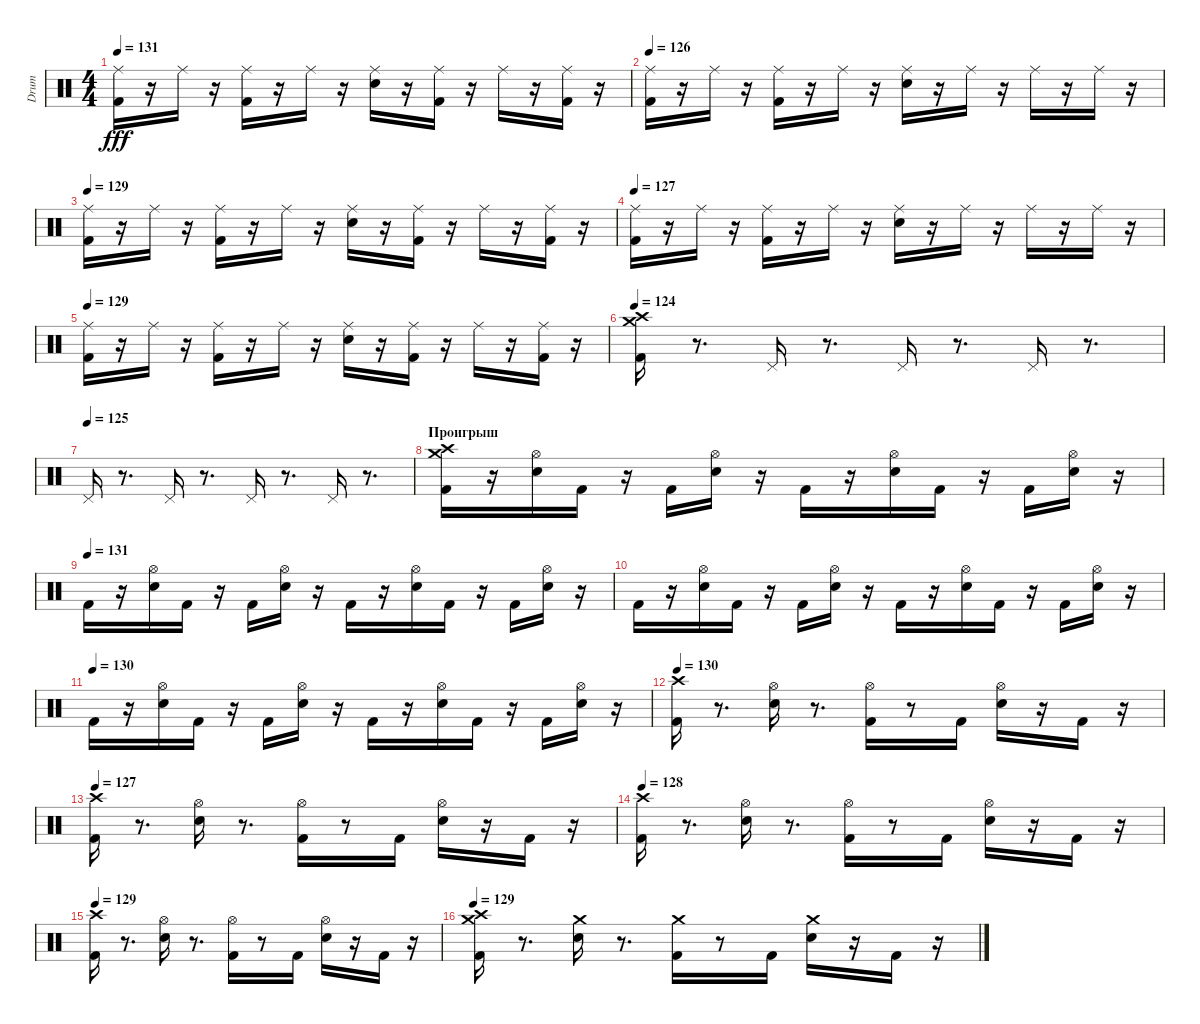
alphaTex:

\track ("Drum" "Drum") {instrument percussion}
\staff {score}
\articulation defaults
\ts (4 4)
\tempo 131
\clef neutral
\ks c
("Kick (hit) 2" "Ride (middle)").16{dy fff} r.16 "Ride (middle)".16 r.16 ("Kick (hit) 2" "Ride (middle)").16 r.16 "Ride (middle)".16 r.16 ("Electric Snare (hit)" "Ride (middle)").16 r.16 ("Kick (hit) 2" "Ride (middle)").16 r.16 "Ride (middle)".16 r.16 ("Kick (hit) 2" "Ride (middle)").16 r.16 |
\tempo 126
("Kick (hit) 2" "Ride (middle)").16 r.16 "Ride (middle)".16 r.16 ("Kick (hit) 2" "Ride (middle)").16 r.16 "Ride (middle)".16 r.16 ("Electric Snare (hit)" "Ride (middle)").16 r.16 "Ride (middle)".16 r.16 "Ride (middle)".16 r.16 "Ride (middle)".16 r.16 |
\tempo 129
("Kick (hit) 2" "Ride (middle)").16 r.16 "Ride (middle)".16 r.16 ("Kick (hit) 2" "Ride (middle)").16 r.16 "Ride (middle)".16 r.16 ("Electric Snare (hit)" "Ride (middle)").16 r.16 ("Kick (hit) 2" "Ride (middle)").16 r.16 "Ride (middle)".16 r.16 ("Kick (hit) 2" "Ride (middle)").16 r.16 |
\tempo 127
("Kick (hit) 2" "Ride (middle)").16 r.16 "Ride (middle)".16 r.16 ("Kick (hit) 2" "Ride (middle)").16 r.16 "Ride (middle)".16 r.16 ("Electric Snare (hit)" "Ride (middle)").16 r.16 "Ride (middle)".16 r.16 "Ride (middle)".16 r.16 "Ride (middle)".16 r.16 |
\tempo 129
("Kick (hit) 2" "Ride (middle)").16 r.16 "Ride (middle)".16 r.16 ("Kick (hit) 2" "Ride (middle)").16 r.16 "Ride (middle)".16 r.16 ("Electric Snare (hit)" "Ride (middle)").16 r.16 ("Kick (hit) 2" "Ride (middle)").16 r.16 "Ride (middle)".16 r.16 ("Kick (hit) 2" "Ride (middle)").16 r.16 |
\tempo 124
("Kick (hit) 2" "Crash medium (hit)" "Crash high (hit)").16 r.8{d} "Pedal Hi-Hat (hit)".16 r.8{d} "Pedal Hi-Hat (hit)".16 r.8{d} "Pedal Hi-Hat (hit)".16 r.8{d} |
\tempo (125)
"Pedal Hi-Hat (hit)".16 r.8{d} "Pedal Hi-Hat (hit)".16 r.8{d} "Pedal Hi-Hat (hit)".16 r.8{d} "Pedal Hi-Hat (hit)".16 r.8{d} |
\section ("" "Проигрыш")
("Kick (hit) 2" "Crash high (hit)" "Crash medium (hit)").16 r.16 ("Hi-Hat (open)" "Electric Snare (hit)").16 "Kick (hit) 2".16 r.16 "Kick (hit) 2".16 ("Hi-Hat (open)" "Electric Snare (hit)").16 r.16 "Kick (hit) 2".16 r.16 ("Hi-Hat (open)" "Electric Snare (hit)").16 "Kick (hit) 2".16 r.16 "Kick (hit) 2".16 ("Hi-Hat (open)" "Electric Snare (hit)").16 r.16 |
\tempo (131)
"Kick (hit) 2".16 r.16 ("Hi-Hat (open)" "Electric Snare (hit)").16 "Kick (hit) 2".16 r.16 "Kick (hit) 2".16 ("Hi-Hat (open)" "Electric Snare (hit)").16 r.16 "Kick (hit) 2".16 r.16 ("Hi-Hat (open)" "Electric Snare (hit)").16 "Kick (hit) 2".16 r.16 "Kick (hit) 2".16 ("Hi-Hat (open)" "Electric Snare (hit)").16 r.16 |
"Kick (hit) 2".16 r.16 ("Hi-Hat (open)" "Electric Snare (hit)").16 "Kick (hit) 2".16 r.16 "Kick (hit) 2".16 ("Hi-Hat (open)" "Electric Snare (hit)").16 r.16 "Kick (hit) 2".16 r.16 ("Hi-Hat (open)" "Electric Snare (hit)").16 "Kick (hit) 2".16 r.16 "Kick (hit) 2".16 ("Hi-Hat (open)" "Electric Snare (hit)").16 r.16 |
\tempo (130)
"Kick (hit) 2".16 r.16 ("Hi-Hat (open)" "Electric Snare (hit)").16 "Kick (hit) 2".16 r.16 "Kick (hit) 2".16 ("Hi-Hat (open)" "Electric Snare (hit)").16 r.16 "Kick (hit) 2".16 r.16 ("Hi-Hat (open)" "Electric Snare (hit)").16 "Kick (hit) 2".16 r.16 "Kick (hit) 2".16 ("Hi-Hat (open)" "Electric Snare (hit)").16 r.16 |
\tempo 130
("Kick (hit) 2" "Crash high (hit)").16 r.8{d} ("Hi-Hat (open)" "Electric Snare (hit)").16 r.8{d} ("Hi-Hat (open)" "Kick (hit) 2").16 r.8 "Kick (hit) 2".16 ("Hi-Hat (open)" "Electric Snare (hit)").16 r.16 "Kick (hit) 2".16 r.16 |
\tempo 127
("Kick (hit) 2" "Crash high (hit)").16 r.8{d} ("Hi-Hat (open)" "Electric Snare (hit)").16 r.8{d} ("Hi-Hat (open)" "Kick (hit) 2").16 r.8 "Kick (hit) 2".16 ("Hi-Hat (open)" "Electric Snare (hit)").16 r.16 "Kick (hit) 2".16 r.16 |
\tempo 128
("Kick (hit) 2" "Crash high (hit)").16 r.8{d} ("Hi-Hat (open)" "Electric Snare (hit)").16 r.8{d} ("Hi-Hat (open)" "Kick (hit) 2").16 r.8 "Kick (hit) 2".16 ("Hi-Hat (open)" "Electric Snare (hit)").16 r.16 "Kick (hit) 2".16 r.16 |
\tempo 129
("Kick (hit) 2" "Crash high (hit)").16 r.8{d} ("Hi-Hat (open)" "Electric Snare (hit)").16 r.8{d} ("Hi-Hat (open)" "Kick (hit) 2").16 r.8 "Kick (hit) 2".16 ("Hi-Hat (open)" "Electric Snare (hit)").16 r.16 "Kick (hit) 2".16 r.16 |
\tempo 129
("Kick (hit) 2" "Crash medium (hit)" "Crash high (hit)").16 r.8{d} ("Electric Snare (hit)" "Crash medium (hit)").16 r.8{d} ("Kick (hit) 2" "Crash medium (hit)").16 r.8 "Kick (hit) 2".16 ("Electric Snare (hit)" "Crash medium (hit)").16 r.16 "Kick (hit) 2".16 r.16
